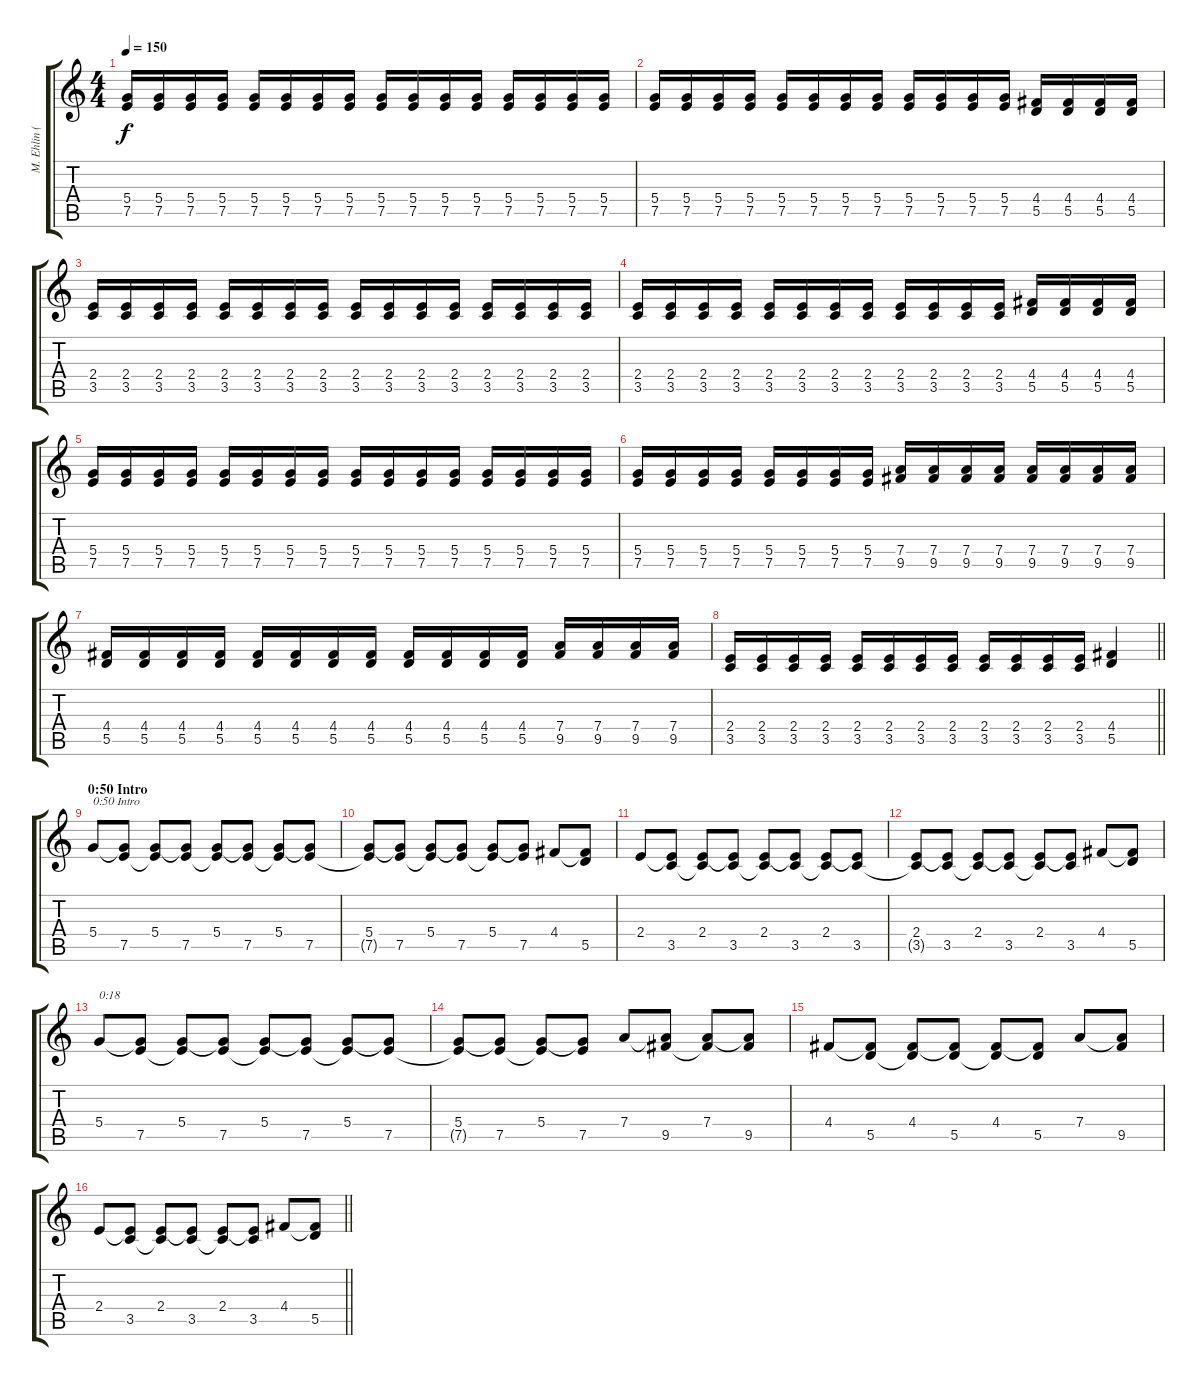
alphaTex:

\track ("M. Ehlin (right guitar)" "M. Ehlin (") {instrument distortionguitar}
\staff {score tabs}
\tuning (E4 B3 G3 D3 A2 E2) {hide}
\ts (4 4)
\tempo 150
\clef g2
\ks c
(5.4 7.5).16{dy f} (5.4 7.5).16 (5.4 7.5).16 (5.4 7.5).16 (5.4 7.5).16 (5.4 7.5).16 (5.4 7.5).16 (5.4 7.5).16 (5.4 7.5).16 (5.4 7.5).16 (5.4 7.5).16 (5.4 7.5).16 (5.4 7.5).16 (5.4 7.5).16 (5.4 7.5).16 (5.4 7.5).16 |
(5.4 7.5).16 (5.4 7.5).16 (5.4 7.5).16 (5.4 7.5).16 (5.4 7.5).16 (5.4 7.5).16 (5.4 7.5).16 (5.4 7.5).16 (5.4 7.5).16 (5.4 7.5).16 (5.4 7.5).16 (5.4 7.5).16 (4.4 5.5).16 (4.4 5.5).16 (4.4 5.5).16 (4.4 5.5).16 |
(2.4 3.5).16 (2.4 3.5).16 (2.4 3.5).16 (2.4 3.5).16 (2.4 3.5).16 (2.4 3.5).16 (2.4 3.5).16 (2.4 3.5).16 (2.4 3.5).16 (2.4 3.5).16 (2.4 3.5).16 (2.4 3.5).16 (2.4 3.5).16 (2.4 3.5).16 (2.4 3.5).16 (2.4 3.5).16 |
(2.4 3.5).16 (2.4 3.5).16 (2.4 3.5).16 (2.4 3.5).16 (2.4 3.5).16 (2.4 3.5).16 (2.4 3.5).16 (2.4 3.5).16 (2.4 3.5).16 (2.4 3.5).16 (2.4 3.5).16 (2.4 3.5).16 (4.4 5.5).16 (4.4 5.5).16 (4.4 5.5).16 (4.4 5.5).16 |
(5.4 7.5).16 (5.4 7.5).16 (5.4 7.5).16 (5.4 7.5).16 (5.4 7.5).16 (5.4 7.5).16 (5.4 7.5).16 (5.4 7.5).16 (5.4 7.5).16 (5.4 7.5).16 (5.4 7.5).16 (5.4 7.5).16 (5.4 7.5).16 (5.4 7.5).16 (5.4 7.5).16 (5.4 7.5).16 |
(5.4 7.5).16 (5.4 7.5).16 (5.4 7.5).16 (5.4 7.5).16 (5.4 7.5).16 (5.4 7.5).16 (5.4 7.5).16 (5.4 7.5).16 (7.4 9.5).16 (7.4 9.5).16 (7.4 9.5).16 (7.4 9.5).16 (7.4 9.5).16 (7.4 9.5).16 (7.4 9.5).16 (7.4 9.5).16 |
(4.4 5.5).16 (4.4 5.5).16 (4.4 5.5).16 (4.4 5.5).16 (4.4 5.5).16 (4.4 5.5).16 (4.4 5.5).16 (4.4 5.5).16 (4.4 5.5).16 (4.4 5.5).16 (4.4 5.5).16 (4.4 5.5).16 (7.4 9.5).16 (7.4 9.5).16 (7.4 9.5).16 (7.4 9.5).16 |
\barLineRight lightlight
(2.4 3.5).16 (2.4 3.5).16 (2.4 3.5).16 (2.4 3.5).16 (2.4 3.5).16 (2.4 3.5).16 (2.4 3.5).16 (2.4 3.5).16 (2.4 3.5).16 (2.4 3.5).16 (2.4 3.5).16 (2.4 3.5).16 (4.4 5.5).4 |
\section ("" "0:50 Intro")
5.4.8{txt "0:50 Intro"} (5.4{t} 7.5).8 (5.4 7.5{t}).8 (5.4{t} 7.5).8 (5.4 7.5{t}).8 (5.4{t} 7.5).8 (5.4 7.5{t}).8 (5.4{t} 7.5).8 |
(5.4 7.5{t}).8 (5.4{t} 7.5).8 (5.4 7.5{t}).8 (5.4{t} 7.5).8 (5.4 7.5{t}).8 (5.4{t} 7.5).8 4.4.8 (4.4{t} 5.5).8 |
2.4.8 (2.4{t} 3.5).8 (2.4 3.5{t}).8 (2.4{t} 3.5).8 (2.4 3.5{t}).8 (2.4{t} 3.5).8 (2.4 3.5{t}).8 (2.4{t} 3.5).8 |
(2.4 3.5{t}).8 (2.4{t} 3.5).8 (2.4 3.5{t}).8 (2.4{t} 3.5).8 (2.4 3.5{t}).8 (2.4{t} 3.5).8 4.4.8 (4.4{t} 5.5).8 |
5.4.8{txt "0:18"} (5.4{t} 7.5).8 (5.4 7.5{t}).8 (5.4{t} 7.5).8 (5.4 7.5{t}).8 (5.4{t} 7.5).8 (5.4 7.5{t}).8 (5.4{t} 7.5).8 |
(5.4 7.5{t}).8 (5.4{t} 7.5).8 (5.4 7.5{t}).8 (5.4{t} 7.5).8 7.4.8 (7.4{t} 9.5).8 (7.4 9.5{t}).8 (7.4{t} 9.5).8 |
4.4.8 (4.4{t} 5.5).8 (4.4 5.5{t}).8 (4.4{t} 5.5).8 (4.4 5.5{t}).8 (4.4{t} 5.5).8 7.4.8 (7.4{t} 9.5).8 |
\barLineRight lightlight
2.4.8 (2.4{t} 3.5).8 (2.4 3.5{t}).8 (2.4{t} 3.5).8 (2.4 3.5{t}).8 (2.4{t} 3.5).8 4.4.8 (4.4{t} 5.5).8
